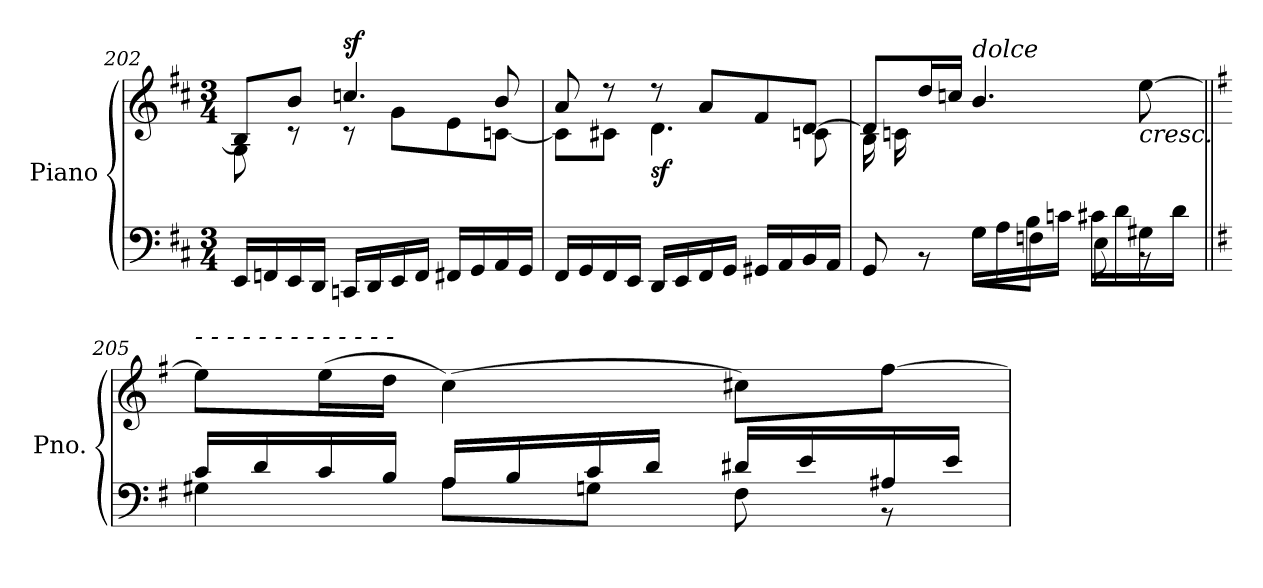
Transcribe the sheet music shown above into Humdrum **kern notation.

**kern	**kern	**dynam
*part1	*part1	*part1
*staff2	*staff1	*staff1/2
*I"Piano	*	*
*I'Pno.	*	*
*clefF4	*clefG2	*
*k[f#c#]	*k[f#c#]	*
*M3/4	*M3/4	*
=202	=202	=202
*	*^	*
16EE/LL	8B/L]	8G\	.
16FFn/	.	.	.
16EE/	8b/J	8r	.
16DD/JJ	.	.	.
!	!	!	!LO:DY:a
16CCn/LL	4.ccn/	8r	sf
16DD/	.	.	.
16EE/	.	8g\L	.
16FF/JJ	.	.	.
16FF#X/LL	.	8e\	.
16GG/	.	.	.
16AA/	8b/	[8cn\J	.
16GG/JJ	.	.	.
!!LO:LB:g=z	!!
=203	=203	=203	=203
16FF#/LL	8a/	8c\L]	.
16GG/	.	.	.
16FF#/	8r	8c#X\J	.
16EE/JJ	.	.	.
!	!	!	!LO:DY:b
16DD/LL	8r	4.d\	sf
16EE/	.	.	.
16FF#/	8a/L	.	.
16GG/JJ	.	.	.
16GG#X/LL	8f#/	.	.
16AA/	.	.	.
16BB/	[8d/J	8cn\	.
16AA/JJ	.	.	.
=204	=204	=204	=204
*^	*	*	*
8ryy	8GG/	8d/L]	16B\LL	.
.	.	.	16cn\	.
16B/	8r	16dd/L	2ryy	.
16A/JJ	.	16ccn/JJ	.	.
!	!	!LO:TX:a:i:t=dolce	!	!
16G\LL	8G\L	4.b/	.	.
16A\	.	.	.	.
16B\	8Fn\J	.	.	.
16cn\JJ	.	.	.	.
16c#X\LL	8E\	.	.	.
16d\	.	.	.	.
!	!	!LO:TX:b:i:t=cresc.	!	!
16G#X\	8r	[>8ee\	8ryy	.
16d\JJ	.	.	.	.
*	*	*v	*v	*
!!LO:LB:g=z
=205||	=205||	=205||	=205||
*k[f#]	*	*k[f#]	*
!	!	!LO:TX:a:i:t=-          -          -          -          -          -          -          -         -         -         -         -         -	!
16c/LL	4G#X\	8ee\L]	.
16d/	.	.	.
16c/	.	(16ee\L	.
16B/JJ	.	16dd\JJ	.
16A/LL	8A\L	(4cc\)	.
16B/	.	.	.
16c/	8Gn\J	.	.
16d/JJ	.	.	.
16d#X/LL	8F#\	8cc#X\L)	.
16e/	.	.	.
16A#X/	8r	[8ff#\J	.
16e/JJ	.	.	.
*v	*v	*	*
=	=	=
*-	*-	*-
